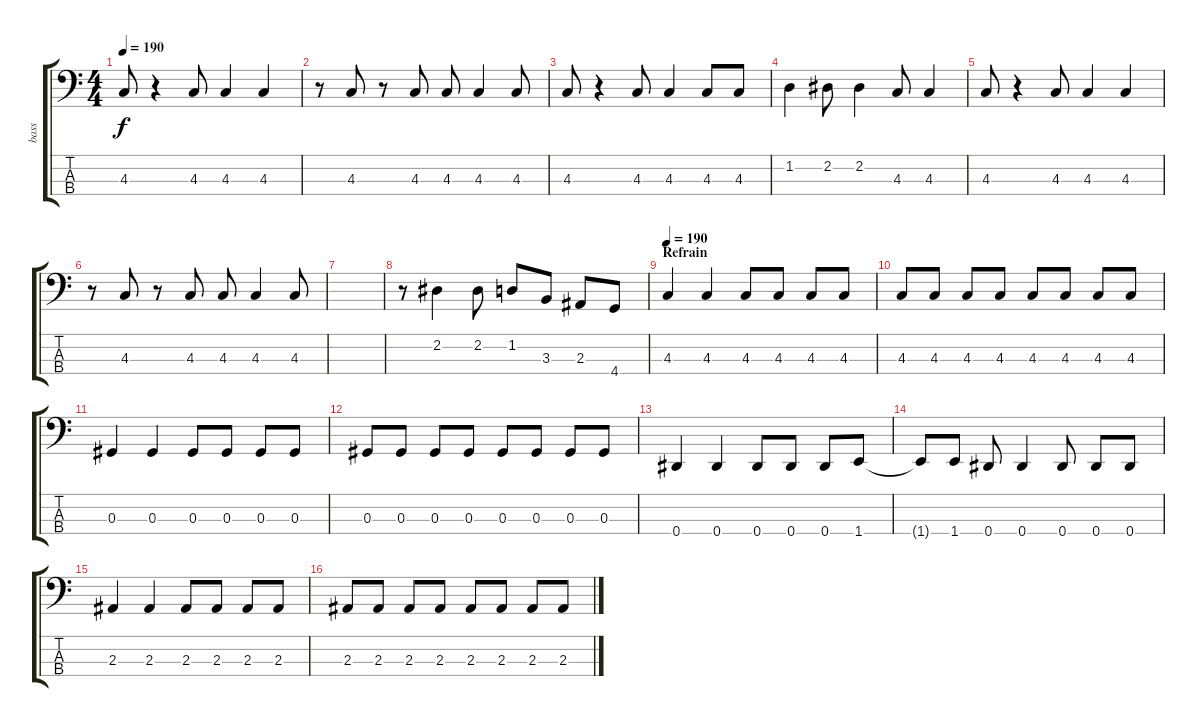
\track ("bass" "bass") {instrument electricbasspick}
\staff {score tabs}
\tuning (Gb2 Db2 Ab1 Eb1) {hide}
\ts (4 4)
\tempo 190
\clef f4
\ks c
4.3.8{dy f} r.4 4.3.8 4.3.4 4.3.4 |
r.8 4.3.8 r.8 4.3.8 4.3.8 4.3.4 4.3.8 |
4.3.8 r.4 4.3.8 4.3.4 4.3.8 4.3.8 |
1.2.4 2.2.8 2.2.4 4.3.8 4.3.4 |
4.3.8 r.4 4.3.8 4.3.4 4.3.4 |
r.8 4.3.8 r.8 4.3.8 4.3.8 4.3.4 4.3.8 |
|
r.8 2.2.4{volume 11} 2.2.8 1.2.8 3.3.8 2.3.8 4.4.8 |
\section ("" "Refrain")
\tempo 190
4.3.4{volume 12} 4.3.4 4.3.8 4.3.8 4.3.8 4.3.8 |
4.3.8 4.3.8 4.3.8 4.3.8 4.3.8 4.3.8 4.3.8 4.3.8 |
0.3.4 0.3.4 0.3.8 0.3.8 0.3.8 0.3.8 |
0.3.8 0.3.8 0.3.8 0.3.8 0.3.8 0.3.8 0.3.8 0.3.8 |
0.4.4 0.4.4 0.4.8 0.4.8 0.4.8 1.4.8 |
1.4{t}.8 1.4.8 0.4.8 0.4.4 0.4.8 0.4.8 0.4.8 |
2.3.4 2.3.4 2.3.8 2.3.8 2.3.8 2.3.8 |
2.3.8 2.3.8 2.3.8 2.3.8 2.3.8 2.3.8 2.3.8 2.3.8
